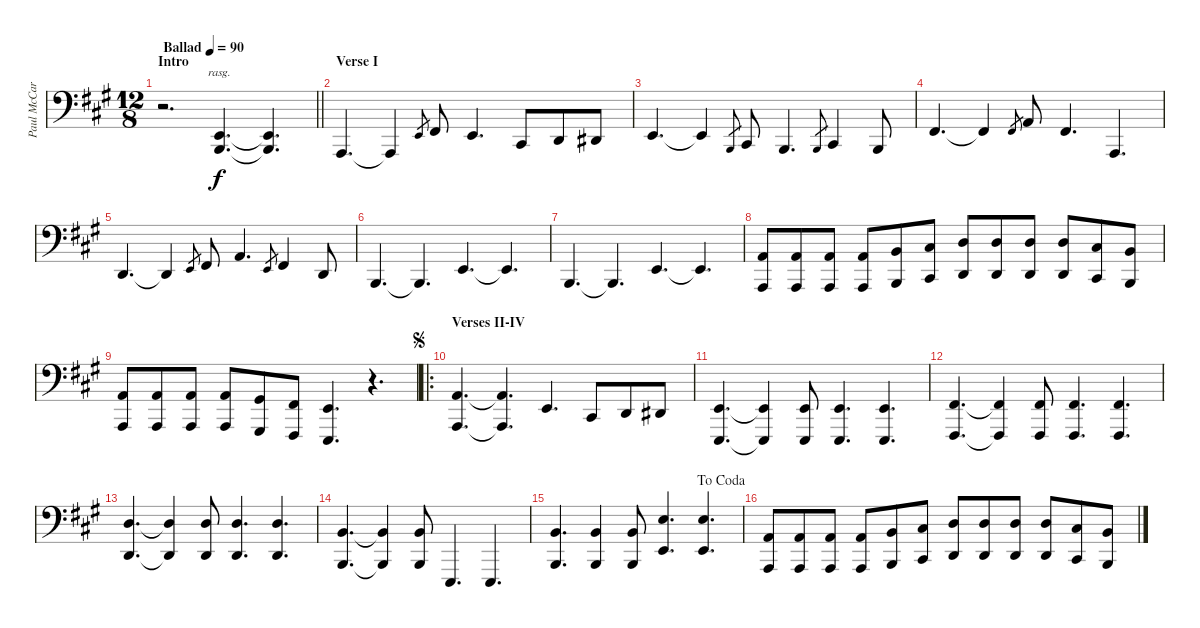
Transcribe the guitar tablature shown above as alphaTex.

\track ("Paul McCartney's piano" "Paul McCar") {instrument brightacousticpiano}
\staff {score}
\tuning (G2 D2 A1 E1 B0) {hide}
\ts (12 8)
\section ("" "Intro")
\tempo (90 "Ballad")
\clef f4
\barLineRight lightlight
\ks a
r.2{d dy f instrument brightacousticpiano} (2.2 2.3).4{d bd 480 rasg ii} (2.2{t} 2.3{t}).4{d} |
\section ("" "Verse I")
0.3.4{d} 0.3{t}.4 2.2.8{gr} 4.2.8 2.2.4{d} 4.3.8 0.2.8 1.2.8 |
2.2.4{d} 2.2{t}.4 2.3.8{gr} 4.3.8 2.3.4{d} 2.3.8{gr} 4.3.4 2.3.8 |
4.2.4{d} 4.2{t}.4 4.2.8{gr} 7.2.8 4.2.4{d} 0.3.4{d} |
0.2.4{d} 0.2{t}.4 2.2.8{gr} 4.2.8 2.1.4{d} 2.2.8{gr} 4.2.4 0.2.8 |
2.3.4{d} 2.3{t}.4{d} 2.2.4{d} 2.2{t}.4{d} |
2.3.4{d} 2.3{t}.4{d} 2.2.4{d} 2.2{t}.4{d} |
(2.1 0.3).8 (2.1 0.3).8 (2.1 0.3).8 (2.1 0.3).8 (4.1 2.3).8 (6.1 4.3).8 (7.1 0.2).8 (7.1 0.2).8 (7.1 0.2).8 (7.1 0.2).8 (6.1 4.3).8 (4.1 2.3).8 |
(2.1 0.3).8 (2.1 0.3).8 (2.1 0.3).8 (2.1 0.3).8 (1.1 4.4).8 (4.2 2.4).8 (2.2 0.4).4{d} r.4{d} |
\ro
\section ("" "Verses II-IV")
\jump segno
(2.1 0.3).4{d} (2.1{t} 0.3{t}).4{d} 2.2.4{d} 4.3.8 0.2.8 1.2.8 |
(2.2 0.4).4{d} (2.2{t} 0.4{t}).4 (2.2 0.4).8 (2.2 0.4).4{d} (2.2 0.4).4{d} |
(4.2 2.4).4{d} (4.2{t} 2.4{t}).4 (4.2 2.4).8 (4.2 2.4).4{d} (4.2 2.4).4{d} |
(7.1 0.2).4{d} (7.1{t} 0.2{t}).4 (7.1 0.2).8 (7.1 0.2).4{d} (7.1 0.2).4{d} |
(4.1 2.3).4{d} (4.1{t} 2.3{t}).4 (4.1 2.3).8 0.4.4{d} 0.4.4{d} |
\jump dacoda
(4.1 2.3).4{d} (4.1 2.3).4 (4.1 2.3).8 (9.1 2.2).4{d} (9.1 2.2).4{d} |
(2.1 0.3).8 (2.1 0.3).8 (2.1 0.3).8 (2.1 0.3).8 (4.1 2.3).8 (6.1 4.3).8 (7.1 0.2).8 (7.1 0.2).8 (7.1 0.2).8 (7.1 0.2).8 (6.1 4.3).8 (4.1 2.3).8
